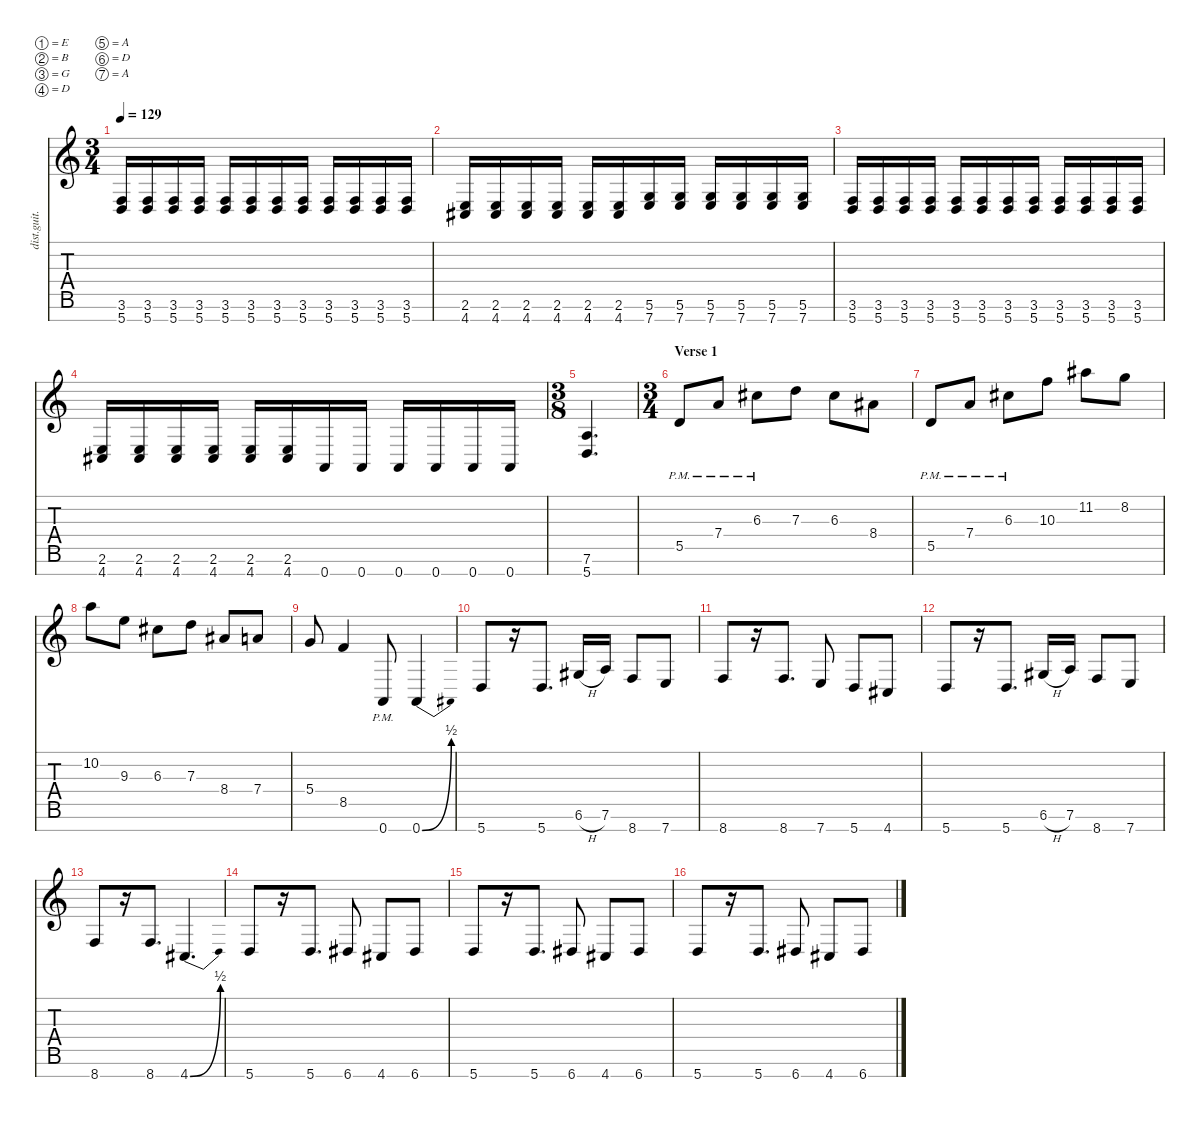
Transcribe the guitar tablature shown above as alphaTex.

\defaultSystemsLayout 4
\hideDynamics
\bracketExtendMode nobrackets
\otherSystemsTrackNameOrientation horizontal
\track ("Electric Guitar" "dist.guit.") {instrument distortionguitar}
\staff {score tabs}
\tuning (E4 B3 G3 D3 A2 D2 A1)
\ts (3 4)
\tempo 129
\clef g2
\ks c
(5.7 3.6).16{dy mf} (5.7 3.6).16 (5.7 3.6).16 (5.7 3.6).16 (5.7 3.6).16 (5.7 3.6).16 (5.7 3.6).16 (5.7 3.6).16 (5.7 3.6).16 (5.7 3.6).16 (5.7 3.6).16 (5.7 3.6).16 |
(4.7{acc #} 2.6).16 (4.7{acc #} 2.6).16 (4.7{acc #} 2.6).16 (4.7{acc #} 2.6).16 (4.7{acc #} 2.6).16 (4.7{acc #} 2.6).16 (7.7 5.6).16 (7.7 5.6).16 (7.7 5.6).16 (7.7 5.6).16 (7.7 5.6).16 (5.6 7.7).16 |
(5.7 3.6).16 (5.7 3.6).16 (5.7 3.6).16 (5.7 3.6).16 (5.7 3.6).16 (5.7 3.6).16 (5.7 3.6).16 (5.7 3.6).16 (5.7 3.6).16 (5.7 3.6).16 (5.7 3.6).16 (5.7 3.6).16 |
(4.7{acc #} 2.6).16 (4.7{acc #} 2.6).16 (4.7{acc #} 2.6).16 (4.7{acc #} 2.6).16 (4.7{acc #} 2.6).16 (4.7{acc #} 2.6).16 0.7.16 0.7.16 0.7.16 0.7.16 0.7.16 0.7.16 |
\ts (3 8)
\beaming (8 3)
(5.7 7.6).4{d} |
\ts (3 4)
\beaming (8 2 2 2)
\section ("" "Verse 1")
5.5{pm}.8 7.4{pm}.8 6.3{pm acc #}.8 7.3.8 6.3{acc #}.8 8.4{acc #}.8 |
5.5{pm}.8 7.4{pm}.8 6.3{pm acc #}.8 10.3.8 11.2{acc #}.8 8.2.8 |
10.2.8 9.3.8 6.3{acc #}.8 7.3.8 8.4{acc #}.8 7.4.8 |
5.4.8 8.5.4 0.7{pm}.8 0.7{be (bend 0 0 59.4 2)}.4 |
5.7.8 r.16 5.7.8{d} 6.6{h acc #}.16 7.6.16 8.7.8 7.7.8 |
8.7.8 r.16 8.7.8{d} 7.7.8 5.7.8 4.7{acc #}.8 |
5.7.8 r.16 5.7.8{d} 6.6{h acc #}.16 7.6.16 8.7.8 7.7.8 |
8.7.8 r.16 8.7.8{d} 4.7{be (bend 0 0 60 2) acc #}.4{d} |
5.7.8 r.16 5.7.8{d} 6.7{acc #}.8 4.7{acc #}.8 6.7{acc #}.8 |
5.7.8 r.16 5.7.8{d} 6.7{acc #}.8 4.7{acc #}.8 6.7{acc #}.8 |
5.7.8 r.16 5.7.8{d} 6.7{acc #}.8 4.7{acc #}.8 6.7{acc #}.8
